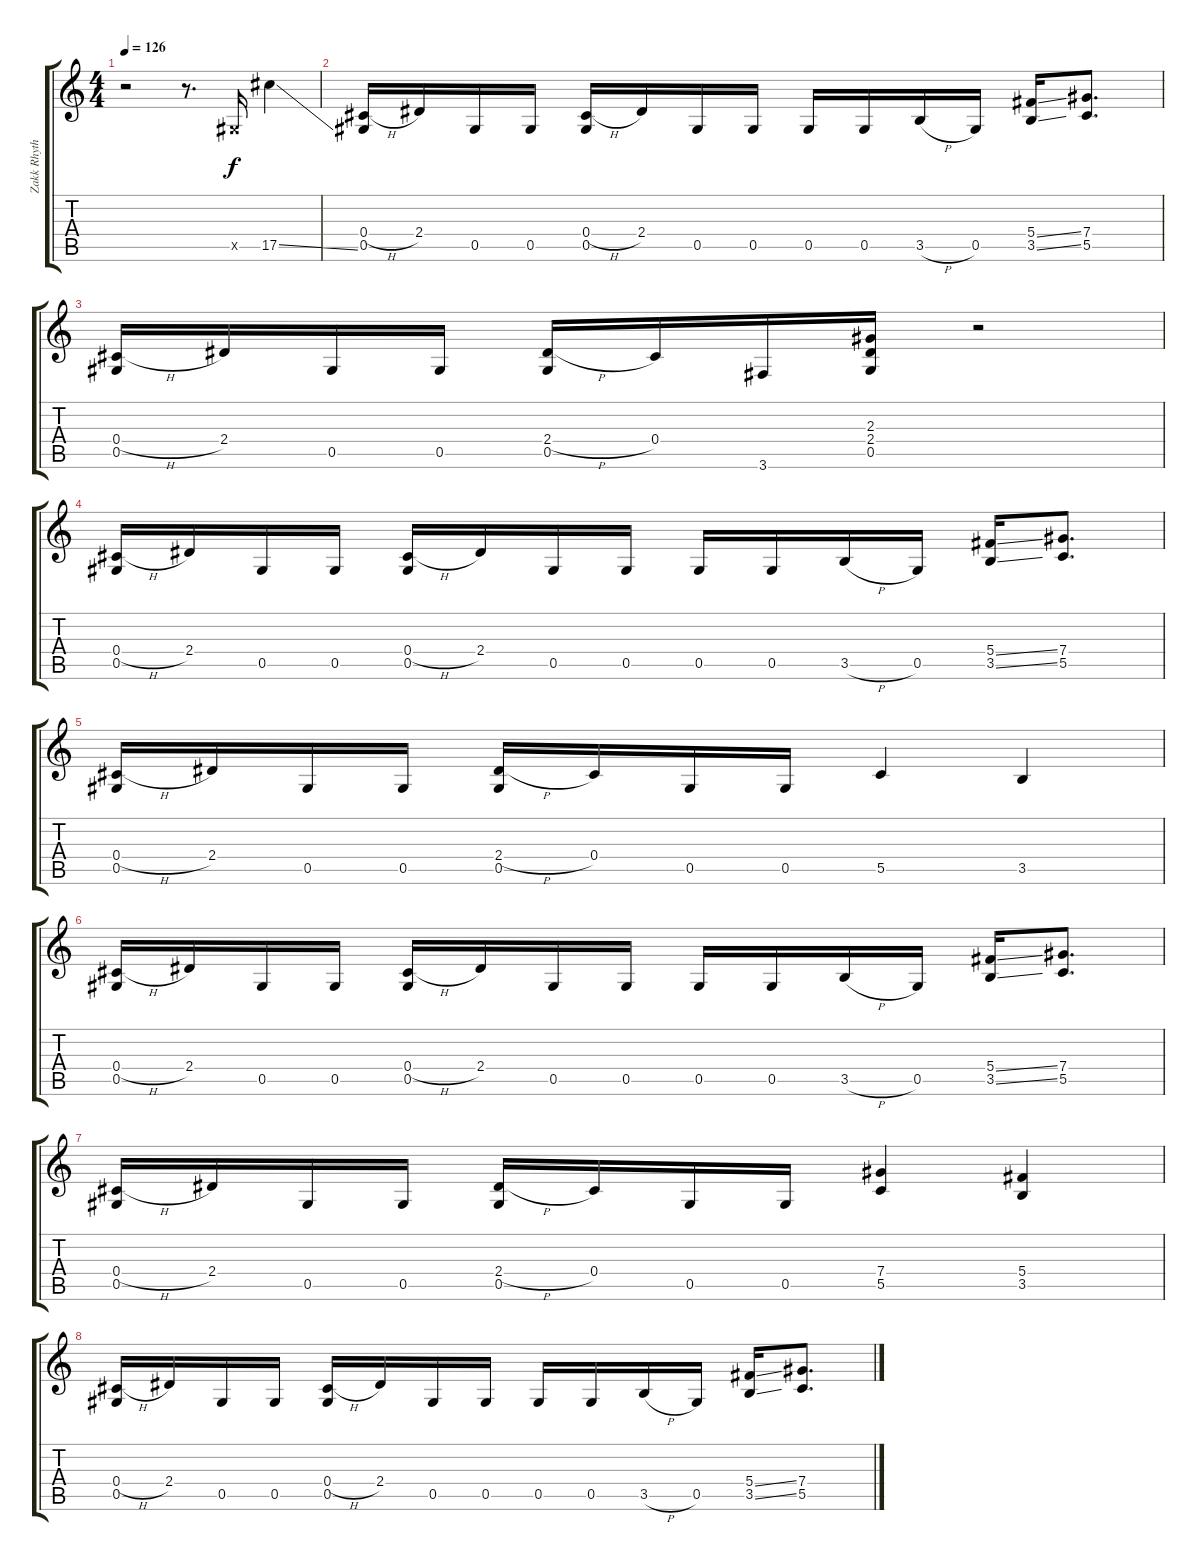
\track ("Zakk Rhythm" "Zakk Rhyth") {instrument distortionguitar}
\staff {score tabs}
\tuning (Eb4 Bb3 Gb3 Db3 Ab2 Eb2) {hide}
\ts (4 4)
\tempo 126
\clef g2
\ks c
r.2{dy f instrument distortionguitar} r.8{d} 0.5{x}.16 17.5{ss}.4 |
(0.4{h} 0.5).16 2.4.16 0.5.16 0.5.16 (0.4{h} 0.5).16 2.4.16 0.5.16 0.5.16 0.5.16 0.5.16 3.5{h}.16 0.5.16 (5.4{ss} 3.5{ss}).16 (7.4 5.5).8{d} |
(0.4{h} 0.5).16 2.4.16 0.5.16 0.5.16 (2.4{h} 0.5).16 0.4.16 3.6.16 (2.3 2.4 0.5).16 r.2 |
(0.4{h} 0.5).16 2.4.16 0.5.16 0.5.16 (0.4{h} 0.5).16 2.4.16 0.5.16 0.5.16 0.5.16 0.5.16 3.5{h}.16 0.5.16 (5.4{ss} 3.5{ss}).16 (7.4 5.5).8{d} |
(0.4{h} 0.5).16 2.4.16 0.5.16 0.5.16 (2.4{h} 0.5).16 0.4.16 0.5.16 0.5.16 5.5.4 3.5.4 |
(0.4{h} 0.5).16 2.4.16 0.5.16 0.5.16 (0.4{h} 0.5).16 2.4.16 0.5.16 0.5.16 0.5.16 0.5.16 3.5{h}.16 0.5.16 (5.4{ss} 3.5{ss}).16 (7.4 5.5).8{d} |
(0.4{h} 0.5).16 2.4.16 0.5.16 0.5.16 (2.4{h} 0.5).16 0.4.16 0.5.16 0.5.16 (7.4 5.5).4 (5.4 3.5).4 |
(0.4{h} 0.5).16 2.4.16 0.5.16 0.5.16 (0.4{h} 0.5).16 2.4.16 0.5.16 0.5.16 0.5.16 0.5.16 3.5{h}.16 0.5.16 (5.4{ss} 3.5{ss}).16 (7.4 5.5).8{d}
